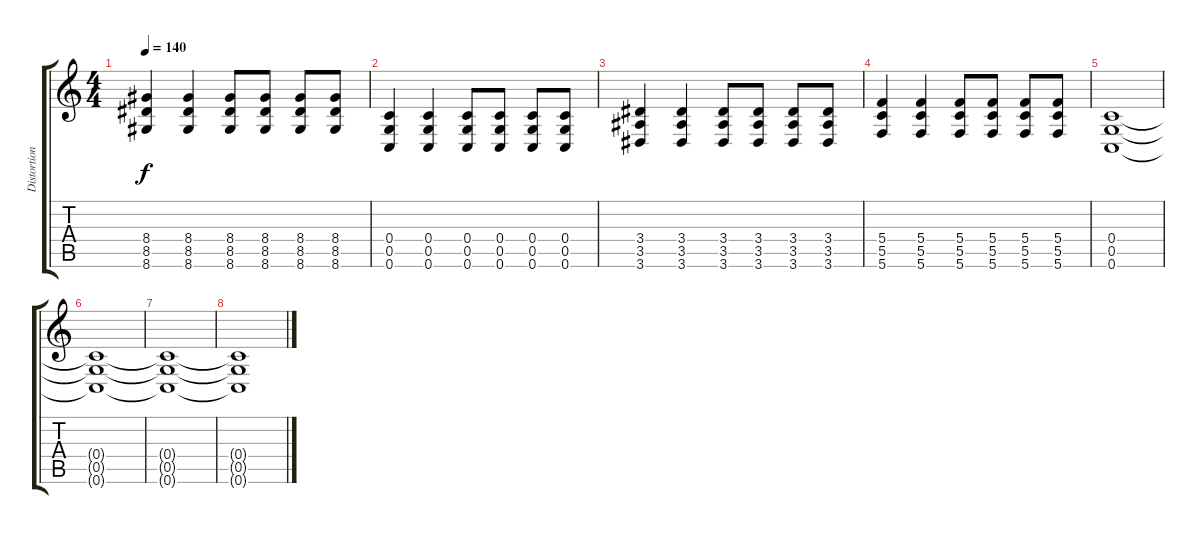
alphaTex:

\track ("Distortion Guitar" "Distortion") {instrument distortionguitar}
\staff {score tabs}
\tuning (D4 A3 F3 C3 G2 C2) {hide}
\ts (4 4)
\tempo 140
\clef g2
\ks c
(8.4 8.5 8.6).4{dy f} (8.4 8.5 8.6).4 (8.4 8.5 8.6).8 (8.4 8.5 8.6).8 (8.4 8.5 8.6).8 (8.4 8.5 8.6).8 |
(0.4 0.5 0.6).4 (0.4 0.5 0.6).4 (0.4 0.5 0.6).8 (0.4 0.5 0.6).8 (0.4 0.5 0.6).8 (0.4 0.5 0.6).8 |
(3.4 3.5 3.6).4 (3.4 3.5 3.6).4 (3.4 3.5 3.6).8 (3.4 3.5 3.6).8 (3.4 3.5 3.6).8 (3.4 3.5 3.6).8 |
(5.4 5.5 5.6).4 (5.4 5.5 5.6).4 (5.4 5.5 5.6).8 (5.4 5.5 5.6).8 (5.4 5.5 5.6).8 (5.4 5.5 5.6).8 |
(0.4 0.5 0.6).1 |
(0.4{t} 0.5{t} 0.6{t}).1 |
(0.4{t} 0.5{t} 0.6{t}).1 |
(0.4{t} 0.5{t} 0.6{t}).1
